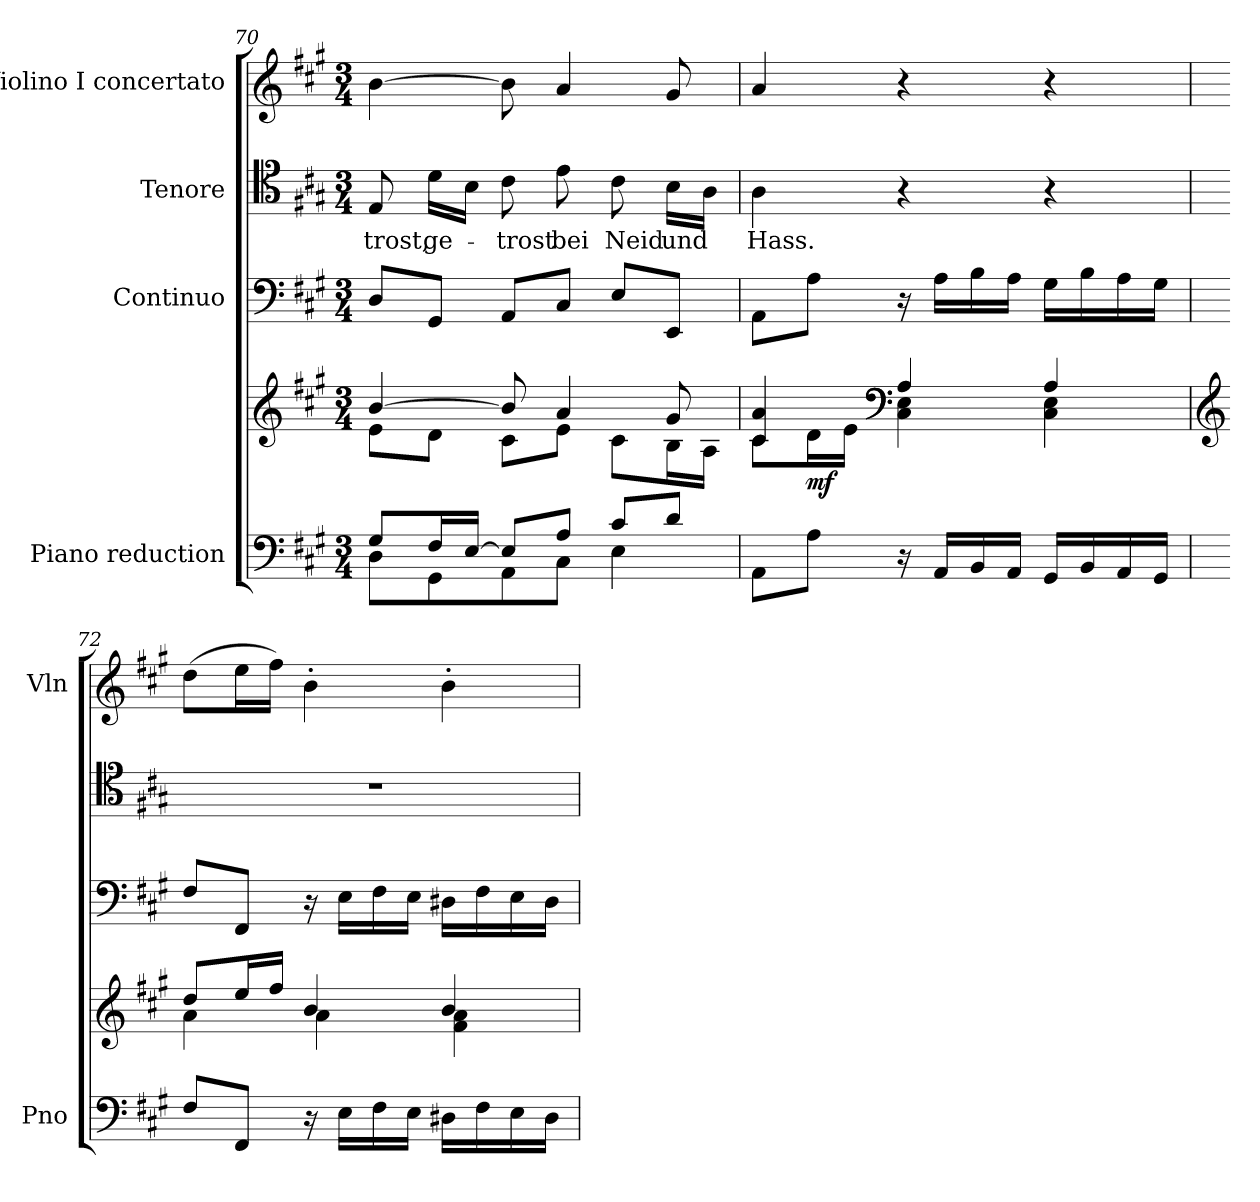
**kern	**kern	**dynam	**kern	**dynam	**kern	**text	**kern	**dynam
*part4	*part4	*part4	*part3	*part3	*part2	*part2	*part1	*part1
*staff5	*staff4	*staff4/5	*staff3	*staff3	*staff2	*staff2	*staff1	*staff1
*I"Piano reduction	*	*	*I"Continuo	*	*I"Tenore	*	*I"Violino I concertato	*
*I'Pno	*	*	*	*	*	*	*I'Vln	*
*clefF4	*clefG2	*	*clefF4	*	*clefC4	*	*clefG2	*
*k[f#c#g#]	*k[f#c#g#]	*	*k[f#c#g#]	*	*k[f#c#g#]	*	*k[f#c#g#]	*
*M3/4	*M3/4	*	*M3/4	*	*M3/4	*	*M3/4	*
=70	=70	=70	=70	=70	=70	=70	=70	=70
*^	*^	*	*	*	*	*	*	*
!	!	!	!	!	!	!	!	!LO:LY:b	!	!
8G#/L	8D\L	[4b/	8e\L	.	8D/L	.	8E/	-trost,	[4b\	.
!	!	!	!	!	!	!	!	!LO:LY:b	!	!
16F#/L	8GG#\	.	8d\J	.	8GG#/J	.	16d\LL	ge-	.	.
[16E/JJ	.	.	.	.	.	.	16B\JJ	.	.	.
!	!	!	!	!	!	!	!	!LO:LY:b	!	!
8E/L]	8AA\	8b/]	8c#\L	.	8AA/L	.	8c#\	-trost	8b\]	.
!	!	!	!	!	!	!	!	!LO:LY:b	!	!
8A/J	8C#\J	4a/	8e\J	.	8C#/J	.	8e\	bei	4a/	.
!	!	!	!	!	!	!	!	!LO:LY:b	!	!
8c#/L	4E\	.	8c#\L	.	8E/L	.	8c#\	Neid	.	.
!	!	!	!	!	!	!	!	!LO:LY:b	!	!
8d/J	.	8g#/	16B\L	.	8EE/J	.	16B\LL	und	8g#/	.
.	.	.	16A\JJ	.	.	.	16A\JJ	.	.	.
*v	*v	*	*	*	*	*	*	*	*	*
=71	=71	=71	=71	=71	=71	=71	=71	=71	=71
!	!	!	!	!	!	!	!LO:LY:b	!	!
8AA\L	4c#/ 4a/	8c#\L	.	8AA\L	.	4A\	Hass.	4a/	.
!	!	!	!LO:DY:b	!	!	!	!	!	!
8A\J	.	16d\L	mf	8A\J	.	.	.	.	.
.	.	16e\JJ	.	.	.	.	.	.	.
*	*clefF4	*	*	*	*	*	*	*	*
16r	4A/	4C#\ 4E\	.	16r	.	4r	.	4r	.
!	!	!	!	!	!LO:DY:b	!	!	!	!
16AA/LL	.	.	.	16A\LL	other-dynamics	.	.	.	.
16BB/	.	.	.	16B\	.	.	.	.	.
16AA/JJ	.	.	.	16A\JJ	.	.	.	.	.
16GG#/LL	4A/	4C#\ 4E\	.	16G#\LL	.	4r	.	4r	.
16BB/	.	.	.	16B\	.	.	.	.	.
16AA/	.	.	.	16A\	.	.	.	.	.
16GG#/JJ	.	.	.	16G#\JJ	.	.	.	.	.
=72	=72	=72	=72	=72	=72	=72	=72	=72	=72
*	*clefG2	*	*	*	*	*	*	*	*
!	!	!	!	!	!	!	!	!	!LO:DY:b
8F#/L	8dd/L	4a\	.	8F#/L	.	2.r	.	(8dd\L	other-dynamics
8FF#/J	16ee/L	.	.	8FF#/J	.	.	.	16ee\L	.
.	16ff#/JJ	.	.	.	.	.	.	16ff#\JJ)	.
16r	4b/	4a\	.	16r	.	.	.	4b'\	.
16E\LL	.	.	.	16E\LL	.	.	.	.	.
16F#\	.	.	.	16F#\	.	.	.	.	.
16E\JJ	.	.	.	16E\JJ	.	.	.	.	.
16D#X\LL	4b/	4f#\ 4a\	.	16D#X\LL	.	.	.	4b'\	.
16F#\	.	.	.	16F#\	.	.	.	.	.
16E\	.	.	.	16E\	.	.	.	.	.
16D#\JJ	.	.	.	16D#\JJ	.	.	.	.	.
*	*v	*v	*	*	*	*	*	*	*
=	=	=	=	=	=	=	=	=
*-	*-	*-	*-	*-	*-	*-	*-	*-
